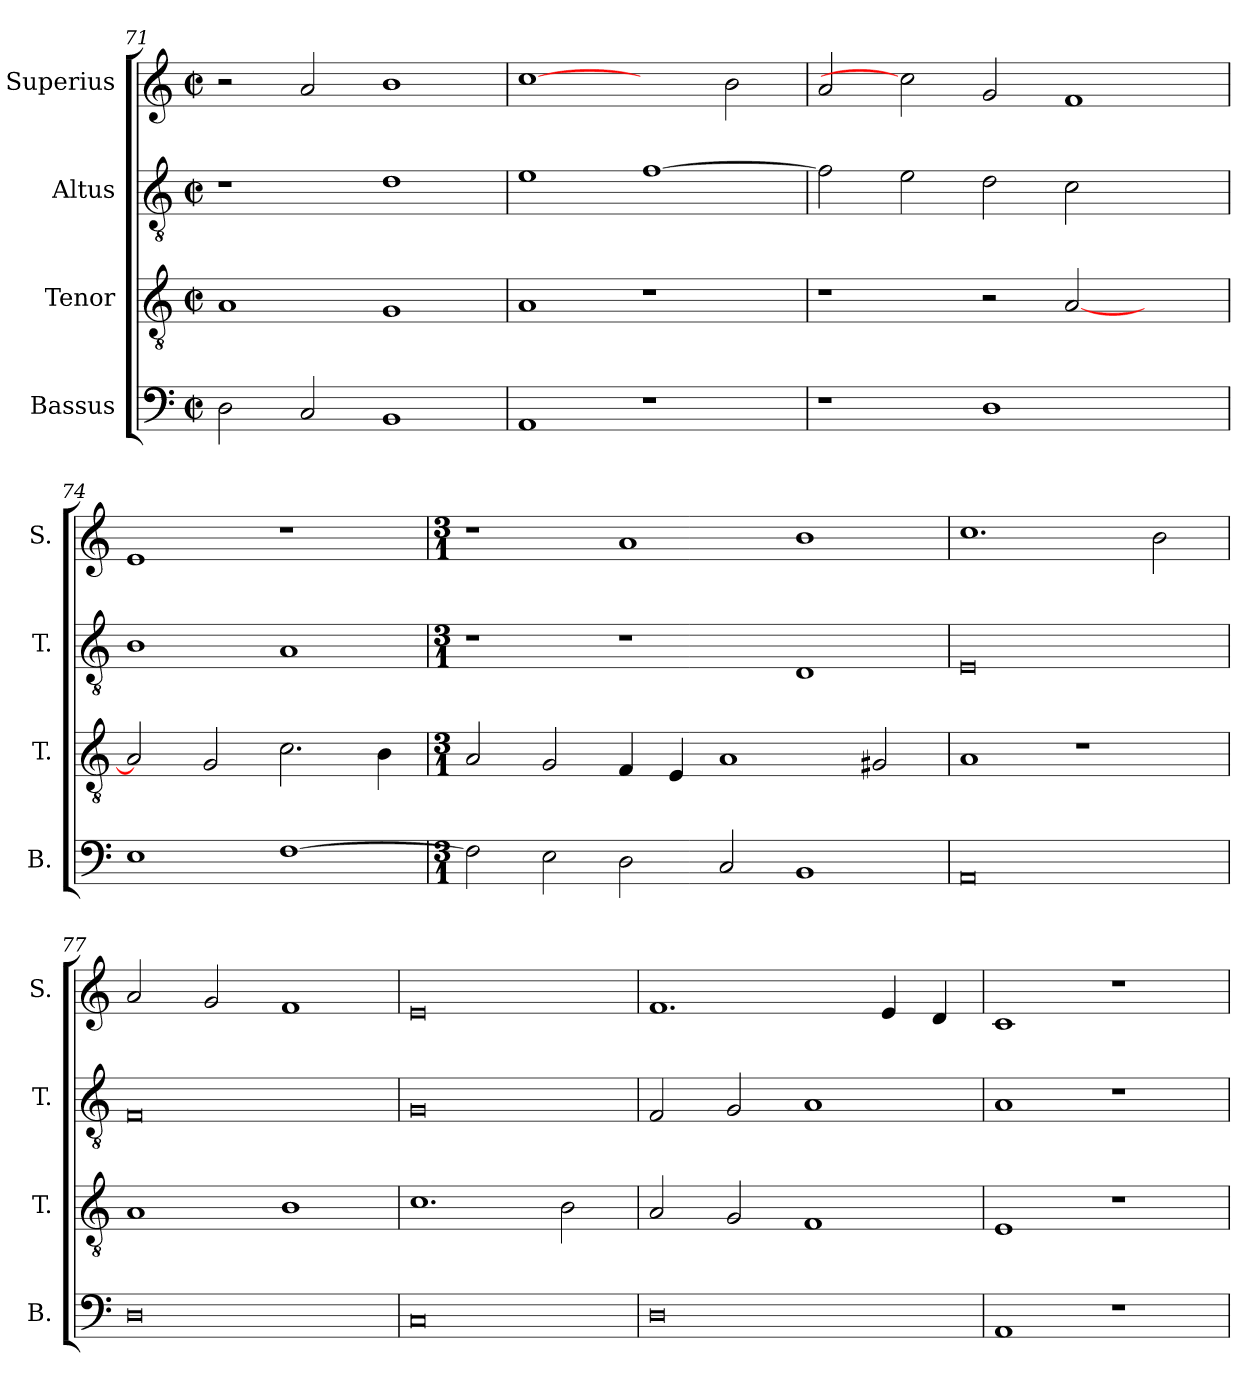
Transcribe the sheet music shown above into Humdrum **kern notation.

**kern	**kern	**kern	**kern
*part4	*part3	*part2	*part1
*staff4	*staff3	*staff2	*staff1
*I"Bassus	*I"Tenor	*I"Altus	*I"Superius
*I'B.	*I'T.	*I'T.	*I'S.
!!LO:LB:g=z
*clefF4	*clefGv2	*clefGv2	*clefG2
*	*ITrd7c12	*ITrd7c12	*
*k[]	*k[]	*k[]	*k[]
*C:	*C:	*C:	*C:
*M2/2	*M2/2	*M2/2	*M2/2
*met(c|)	*met(c|)	*met(c|)	*met(c|)
=71	=71	=71	=71
2Di\	1AAi	1r	2r
2Ci/	.	.	2ai/
1BBi	1GGi	1Di	1bi
=72	=72	=72	=72
1AAi	1AAi	1Ei	[1cci
1r	1r	[>1Fi	2ryy
.	.	.	2bi\
=73	=73	=73	=73
1r	1r	2Fi\]	2ai/
.	.	2Ei\	2cci]
1Di	2r	2Di\	2gi/
.	[<2AAi/	2Ci\	1fi
2ryy	2ryy	2ryy	.
=74	=74	=74	=74
1Ei	2AAi/]	1BBi	1ei
.	2GGi/	.	.
[>1Fi	2.Ci\	1AAi	1r
.	4BBi\	.	.
=75	=75	=75	=75
*M3/1	*M3/1	*M3/1	*M3/1
2Fi\]	2AAi/	1r	1r
2Ei\	2GGi/	.	.
2Di\	4FFi/	1r	1ai
.	4EEi/	.	.
2Ci/	1AAi	.	.
1BBi	.	1DDi	1bi
.	2GG#Xi/	.	.
!!LO:LB:g=z
=76	=76	=76	=76
0AAi	1AAi	0EEi	1.cci
.	1r	.	.
.	.	.	2bi\
=77	=77	=77	=77
0Di	1AAi	0FFi	2ai/
.	.	.	2gi/
.	1BBi	.	1fi
=78	=78	=78	=78
0Ci	1.Ci	0GGi	0ei
.	2BBi\	.	.
=79	=79	=79	=79
0Di	2AAi/	2FFi/	1.fi
.	2GGi/	2GGi/	.
.	1FFi	1AAi	.
.	.	.	4ei/
.	.	.	4di/
!!LO:PB:g=z
=80	=80	=80	=80
1AAi	1EEi	1AAi	1ci
1r	1r	1r	1r
=	=	=	=
*-	*-	*-	*-
